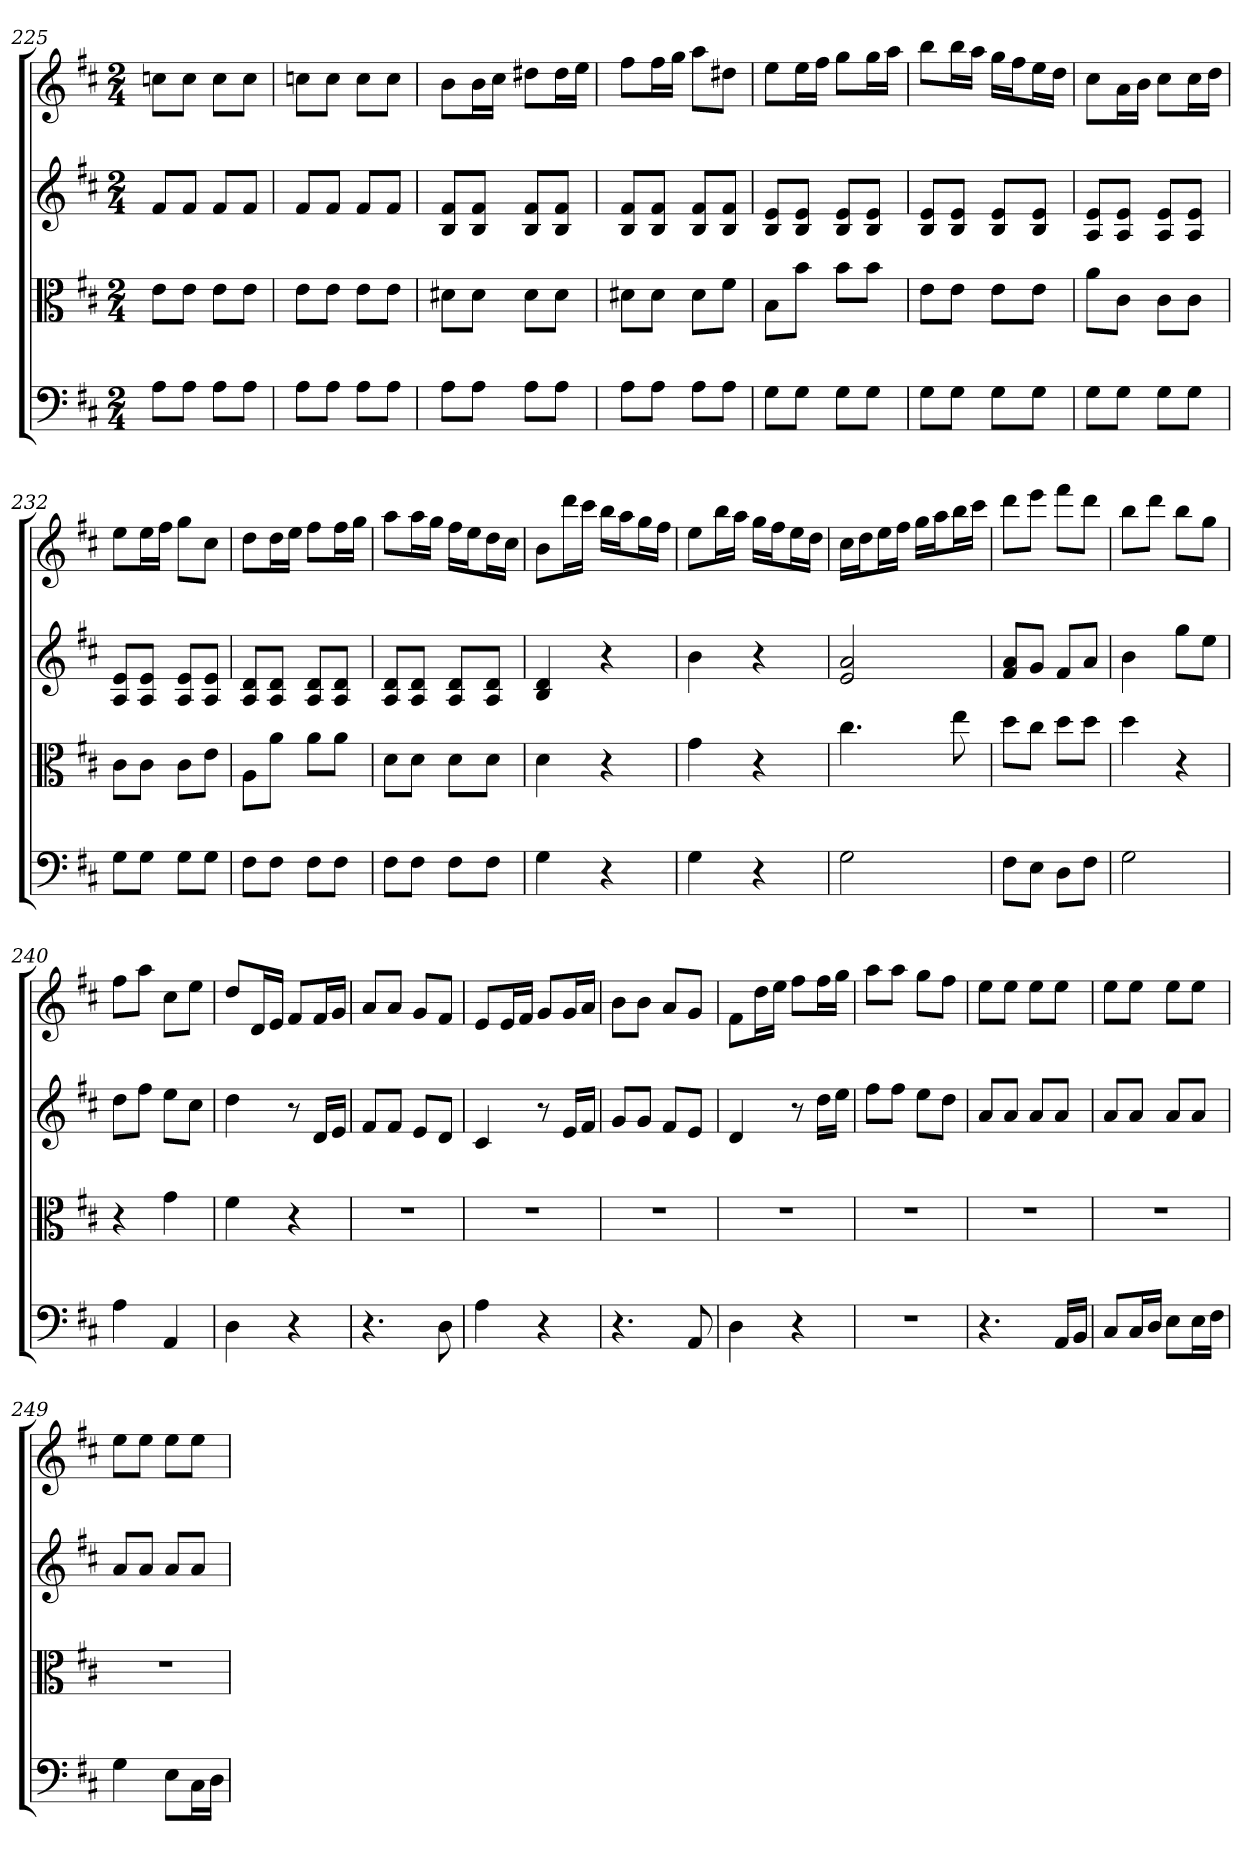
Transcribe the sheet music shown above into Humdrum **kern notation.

**kern	**kern	**kern	**kern
*part4	*part3	*part2	*part1
*staff4	*staff3	*staff2	*staff1
*clefF4	*clefC3	*	*
*k[f#c#]	*k[f#c#]	*k[f#c#]	*k[f#c#]
*D:	*D:	*D:	*D:
*M2/4	*M2/4	*M2/4	*M2/4
=225	=225	=225	=225
8A\L	8e\L	8f#L	8ccnL
8A\J	8e\J	8f#J	8ccJ
8A\L	8e\L	8f#L	8ccL
8A\J	8e\J	8f#J	8ccJ
=226	=226	=226	=226
8A\L	8e\L	8f#L	8ccnL
8A\J	8e\J	8f#J	8ccJ
8A\L	8e\L	8f#L	8ccL
8A\J	8e\J	8f#J	8ccJ
=227	=227	=227	=227
8A\L	8d#X\L	8B 8f#L	8bL
8A\J	8d#\J	8B 8f#J	16bL
.	.	.	16cc#JJ
8A\L	8d#\L	8B 8f#L	8dd#XL
8A\J	8d#\J	8B 8f#J	16dd#L
.	.	.	16eeJJ
=228	=228	=228	=228
8A\L	8d#X\L	8B 8f#L	8ff#L
8A\J	8d#\J	8B 8f#J	16ff#L
.	.	.	16ggJJ
8A\L	8d#\L	8B 8f#L	8aaL
8A\J	8f#\J	8B 8f#J	8dd#XJ
=229	=229	=229	=229
8G\L	8B\L	8B 8eL	8eeL
8G\J	8b\J	8B 8eJ	16eeL
.	.	.	16ff#JJ
8G\L	8b\L	8B 8eL	8ggL
8G\J	8b\J	8B 8eJ	16ggL
.	.	.	16aaJJ
=230	=230	=230	=230
8G\L	8e\L	8B 8eL	8bbL
8G\J	8e\J	8B 8eJ	16bbL
.	.	.	16aaJJ
8G\L	8e\L	8B 8eL	16ggLL
.	.	.	16ff#J
8G\J	8e\J	8B 8eJ	16eeL
.	.	.	16ddJJ
=231	=231	=231	=231
8G\L	8a\L	8A 8eL	8cc#L
8G\J	8c#\J	8A 8eJ	16aL
.	.	.	16bJJ
8G\L	8c#\L	8A 8eL	8cc#L
8G\J	8c#\J	8A 8eJ	16cc#L
.	.	.	16ddJJ
=232	=232	=232	=232
8G\L	8c#\L	8A 8eL	8eeL
8G\J	8c#\J	8A 8eJ	16eeL
.	.	.	16ff#JJ
8G\L	8c#\L	8A 8eL	8ggL
8G\J	8e\J	8A 8eJ	8cc#J
=233	=233	=233	=233
8F#\L	8A\L	8A 8dL	8ddL
8F#\J	8a\J	8A 8dJ	16ddL
.	.	.	16eeJJ
8F#\L	8a\L	8A 8dL	8ff#L
8F#\J	8a\J	8A 8dJ	16ff#L
.	.	.	16ggJJ
=234	=234	=234	=234
8F#\L	8d\L	8A 8dL	8aaL
8F#\J	8d\J	8A 8dJ	16aaL
.	.	.	16ggJJ
8F#\L	8d\L	8A 8dL	16ff#LL
.	.	.	16eeJ
8F#\J	8d\J	8A 8dJ	16ddL
.	.	.	16cc#JJ
=235	=235	=235	=235
4G	4d	4B 4d	8bL
.	.	.	16dddL
.	.	.	16ccc#JJ
4r	4r	4r	16bbLL
.	.	.	16aaJ
.	.	.	16ggL
.	.	.	16ff#JJ
=236	=236	=236	=236
4G	4g	4b	8eeL
.	.	.	16bbL
.	.	.	16aaJJ
4r	4r	4r	16ggLL
.	.	.	16ff#J
.	.	.	16eeL
.	.	.	16ddJJ
=237	=237	=237	=237
2G	4.cc#	2e 2a	16cc#LL
.	.	.	16ddJ
.	.	.	16eeL
.	.	.	16ff#JJ
.	.	.	16ggLL
.	.	.	16aaJ
.	8ee	.	16bbL
.	.	.	16ccc#JJ
=238	=238	=238	=238
8F#\L	8dd\L	8f# 8aL	8dddL
8E\J	8cc#\J	8gJ	8eeeJ
8D\L	8dd\L	8f#L	8fff#L
8F#\J	8dd\J	8aJ	8dddJ
=239	=239	=239	=239
2G	4dd	4b	8bbL
.	.	.	8dddJ
.	4r	8ggL	8bbL
.	.	8eeJ	8ggJ
=240	=240	=240	=240
4A	4r	8ddL	8ff#L
.	.	8ff#J	8aaJ
4AA	4g	8eeL	8cc#L
.	.	8cc#J	8eeJ
=241	=241	=241	=241
4D	4f#	4dd	8ddL
.	.	.	16dL
.	.	.	16eJJ
4r	4r	8r	8f#L
.	.	16dLL	16f#L
.	.	16eJJ	16gJJ
=242	=242	=242	=242
4.r	2r	8f#L	8aL
.	.	8f#J	8aJ
.	.	8eL	8gL
8D	.	8dJ	8f#J
=243	=243	=243	=243
4A	2r	4c#	8eL
.	.	.	16eL
.	.	.	16f#JJ
4r	.	8r	8gL
.	.	16eLL	16gL
.	.	16f#JJ	16aJJ
=244	=244	=244	=244
4.r	2r	8gL	8bL
.	.	8gJ	8bJ
.	.	8f#L	8aL
8AA	.	8eJ	8gJ
=245	=245	=245	=245
4D	2r	4d	8f#L
.	.	.	16ddL
.	.	.	16eeJJ
4r	.	8r	8ff#L
.	.	16ddLL	16ff#L
.	.	16eeJJ	16ggJJ
=246	=246	=246	=246
2r	2r	8ff#L	8aaL
.	.	8ff#J	8aaJ
.	.	8eeL	8ggL
.	.	8ddJ	8ff#J
=247	=247	=247	=247
4.r	2r	8aL	8eeL
.	.	8aJ	8eeJ
.	.	8aL	8eeL
16AA/LL	.	8aJ	8eeJ
16BB/JJ	.	.	.
=248	=248	=248	=248
8C#/L	2r	8aL	8eeL
16C#/L	.	8aJ	8eeJ
16D/JJ	.	.	.
8E\L	.	8aL	8eeL
16E\L	.	8aJ	8eeJ
16F#\JJ	.	.	.
=249	=249	=249	=249
4G	2r	8aL	8eeL
.	.	8aJ	8eeJ
8E\L	.	8aL	8eeL
16C#\L	.	8aJ	8eeJ
16D\JJ	.	.	.
=	=	=	=
*-	*-	*-	*-
